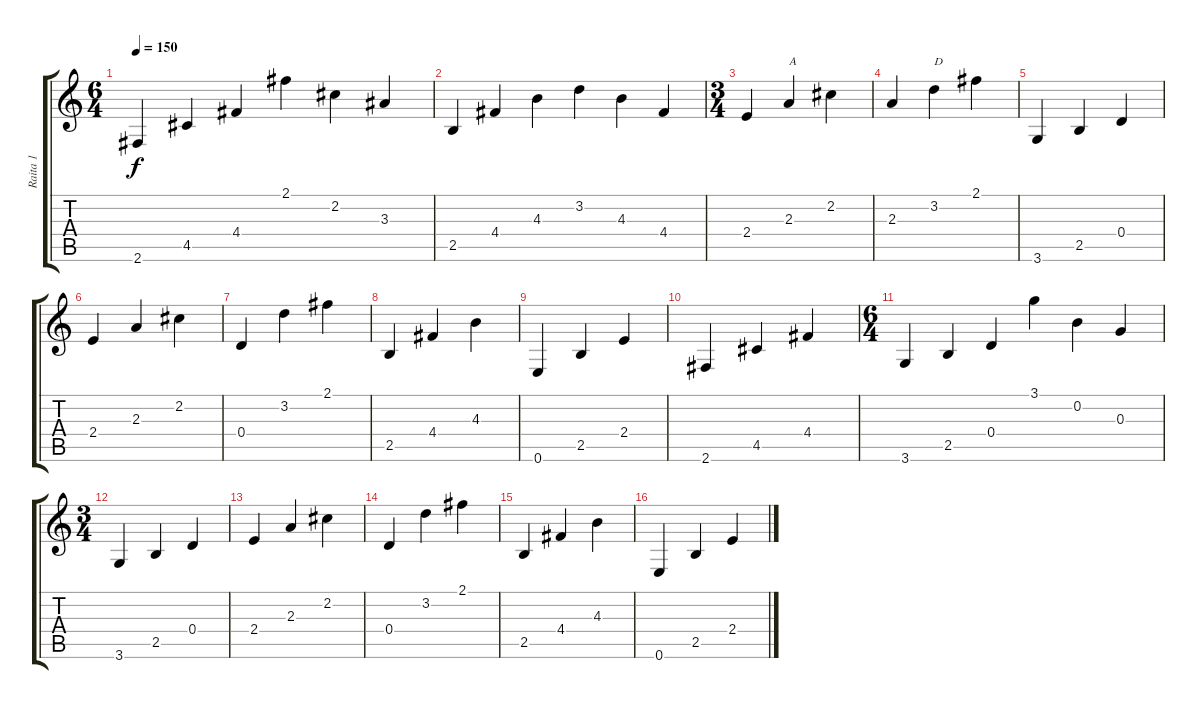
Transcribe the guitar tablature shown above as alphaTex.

\track ("Raita 1" "Raita 1") {instrument acousticguitarsteel}
\staff {score tabs}
\tuning (E4 B3 G3 D3 A2 E2) {hide}
\ts (6 4)
\tempo 150
\clef g2
\ks c
2.6.4{dy f} 4.5.4 4.4.4 2.1.4 2.2.4 3.3.4 |
2.5.4 4.4.4 4.3.4 3.2.4 4.3.4 4.4.4 |
\ts (3 4)
2.4.4 2.3.4{txt "A"} 2.2.4 |
2.3.4 3.2.4{txt "D"} 2.1.4 |
3.6.4 2.5.4 0.4.4 |
2.4.4 2.3.4 2.2.4 |
0.4.4 3.2.4 2.1.4 |
2.5.4 4.4.4 4.3.4 |
0.6.4 2.5.4 2.4.4 |
2.6.4 4.5.4 4.4.4 |
\ts (6 4)
3.6.4 2.5.4 0.4.4 3.1.4 0.2.4 0.3.4 |
\ts (3 4)
3.6.4 2.5.4 0.4.4 |
2.4.4 2.3.4 2.2.4 |
0.4.4 3.2.4 2.1.4 |
2.5.4 4.4.4 4.3.4 |
0.6.4 2.5.4 2.4.4
